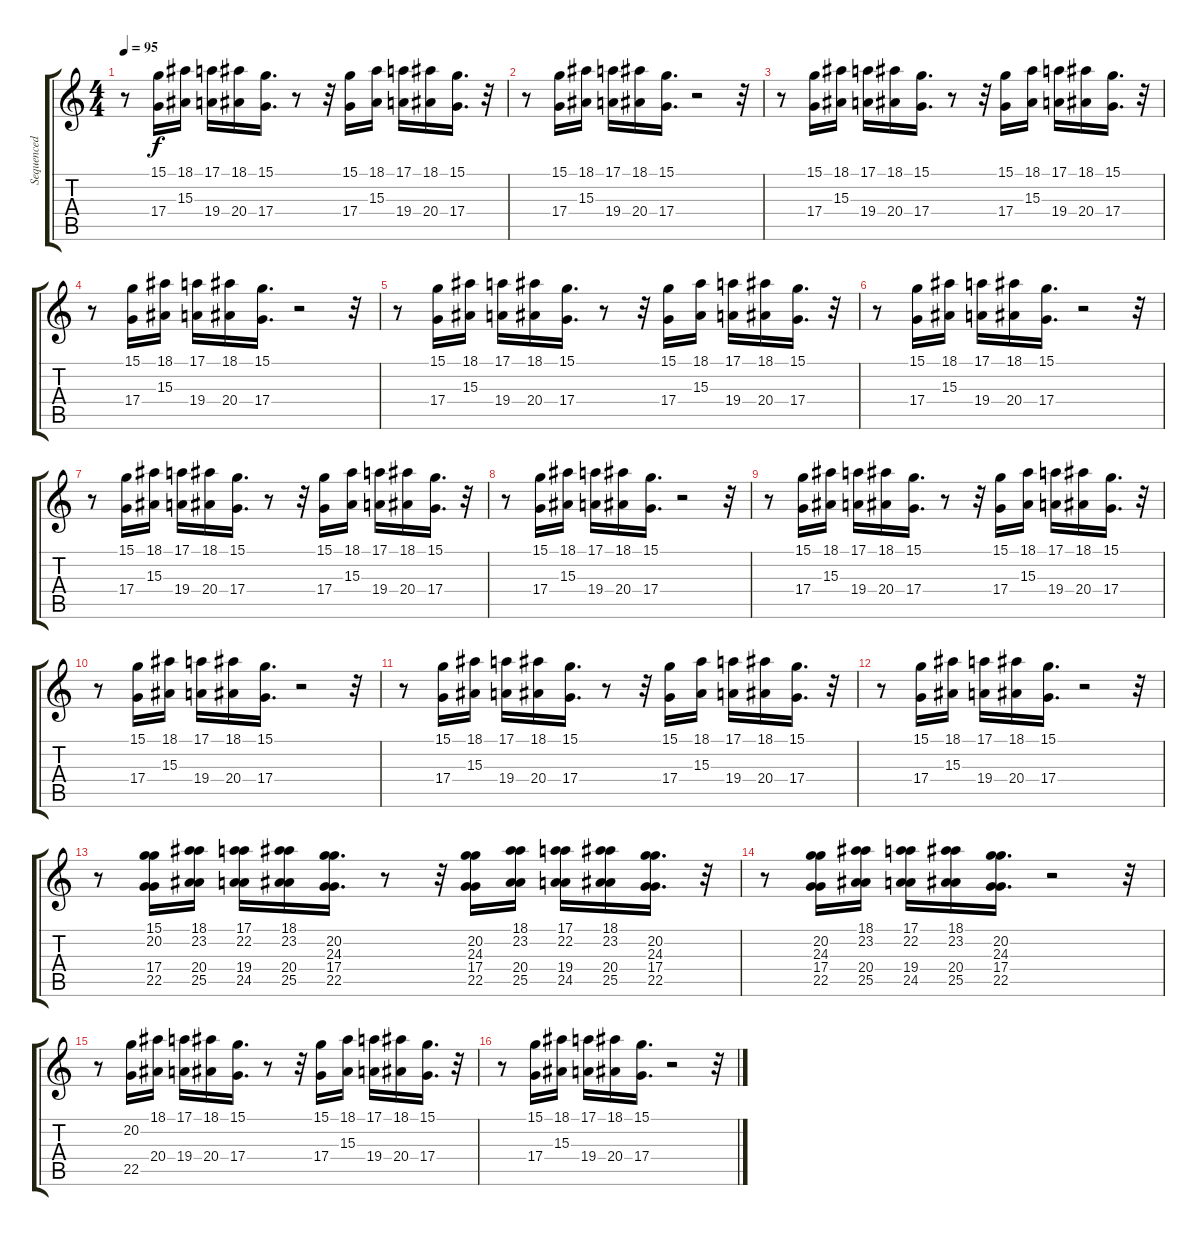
\track ("Sequenced by:" "Sequenced ") {instrument synthstrings1}
\staff {score tabs}
\tuning (E4 B3 G3 D3 A2 E2) {hide}
\ts (4 4)
\tempo 95
\clef g2
\ks c
r.8{dy f} (15.1 17.4).16 (18.1 15.3).16 (17.1 19.4).16 (18.1 20.4).16 (15.1 17.4).16{d} r.8 r.32 (15.1 17.4).16 (18.1 15.3).16 (17.1 19.4).16 (18.1 20.4).16 (15.1 17.4).16{d} r.32 |
r.8 (15.1 17.4).16 (18.1 15.3).16 (17.1 19.4).16 (18.1 20.4).16 (15.1 17.4).16{d} r.2 r.32 |
r.8 (15.1 17.4).16 (18.1 15.3).16 (17.1 19.4).16 (18.1 20.4).16 (15.1 17.4).16{d} r.8 r.32 (15.1 17.4).16 (18.1 15.3).16 (17.1 19.4).16 (18.1 20.4).16 (15.1 17.4).16{d} r.32 |
r.8 (15.1 17.4).16 (18.1 15.3).16 (17.1 19.4).16 (18.1 20.4).16 (15.1 17.4).16{d} r.2 r.32 |
r.8 (15.1 17.4).16 (18.1 15.3).16 (17.1 19.4).16 (18.1 20.4).16 (15.1 17.4).16{d} r.8 r.32 (15.1 17.4).16 (18.1 15.3).16 (17.1 19.4).16 (18.1 20.4).16 (15.1 17.4).16{d} r.32 |
r.8 (15.1 17.4).16 (18.1 15.3).16 (17.1 19.4).16 (18.1 20.4).16 (15.1 17.4).16{d} r.2 r.32 |
r.8 (15.1 17.4).16 (18.1 15.3).16 (17.1 19.4).16 (18.1 20.4).16 (15.1 17.4).16{d} r.8 r.32 (15.1 17.4).16 (18.1 15.3).16 (17.1 19.4).16 (18.1 20.4).16 (15.1 17.4).16{d} r.32 |
r.8 (15.1 17.4).16 (18.1 15.3).16 (17.1 19.4).16 (18.1 20.4).16 (15.1 17.4).16{d} r.2 r.32 |
r.8 (15.1 17.4).16 (18.1 15.3).16 (17.1 19.4).16 (18.1 20.4).16 (15.1 17.4).16{d} r.8 r.32 (15.1 17.4).16 (18.1 15.3).16 (17.1 19.4).16 (18.1 20.4).16 (15.1 17.4).16{d} r.32 |
r.8 (15.1 17.4).16 (18.1 15.3).16 (17.1 19.4).16 (18.1 20.4).16 (15.1 17.4).16{d} r.2 r.32 |
r.8 (15.1 17.4).16 (18.1 15.3).16 (17.1 19.4).16 (18.1 20.4).16 (15.1 17.4).16{d} r.8 r.32 (15.1 17.4).16 (18.1 15.3).16 (17.1 19.4).16 (18.1 20.4).16 (15.1 17.4).16{d} r.32 |
r.8 (15.1 17.4).16 (18.1 15.3).16 (17.1 19.4).16 (18.1 20.4).16 (15.1 17.4).16{d} r.2 r.32 |
r.8 (15.1 20.2 17.4 22.5).16 (18.1 23.2 20.4 25.5).16 (17.1 22.2 19.4 24.5).16 (18.1 23.2 20.4 25.5).16 (20.2 24.3 17.4 22.5).16{d} r.8 r.32 (20.2 24.3 17.4 22.5).16 (18.1 23.2 20.4 25.5).16 (17.1 22.2 19.4 24.5).16 (18.1 23.2 20.4 25.5).16 (20.2 24.3 17.4 22.5).16{d} r.32 |
r.8 (20.2 24.3 17.4 22.5).16 (18.1 23.2 20.4 25.5).16 (17.1 22.2 19.4 24.5).16 (18.1 23.2 20.4 25.5).16 (20.2 24.3 17.4 22.5).16{d} r.2 r.32 |
r.8 (20.2 22.5).16 (18.1 20.4).16 (17.1 19.4).16 (18.1 20.4).16 (15.1 17.4).16{d} r.8 r.32 (15.1 17.4).16 (18.1 15.3).16 (17.1 19.4).16 (18.1 20.4).16 (15.1 17.4).16{d} r.32 |
r.8 (15.1 17.4).16 (18.1 15.3).16 (17.1 19.4).16 (18.1 20.4).16 (15.1 17.4).16{d} r.2 r.32
